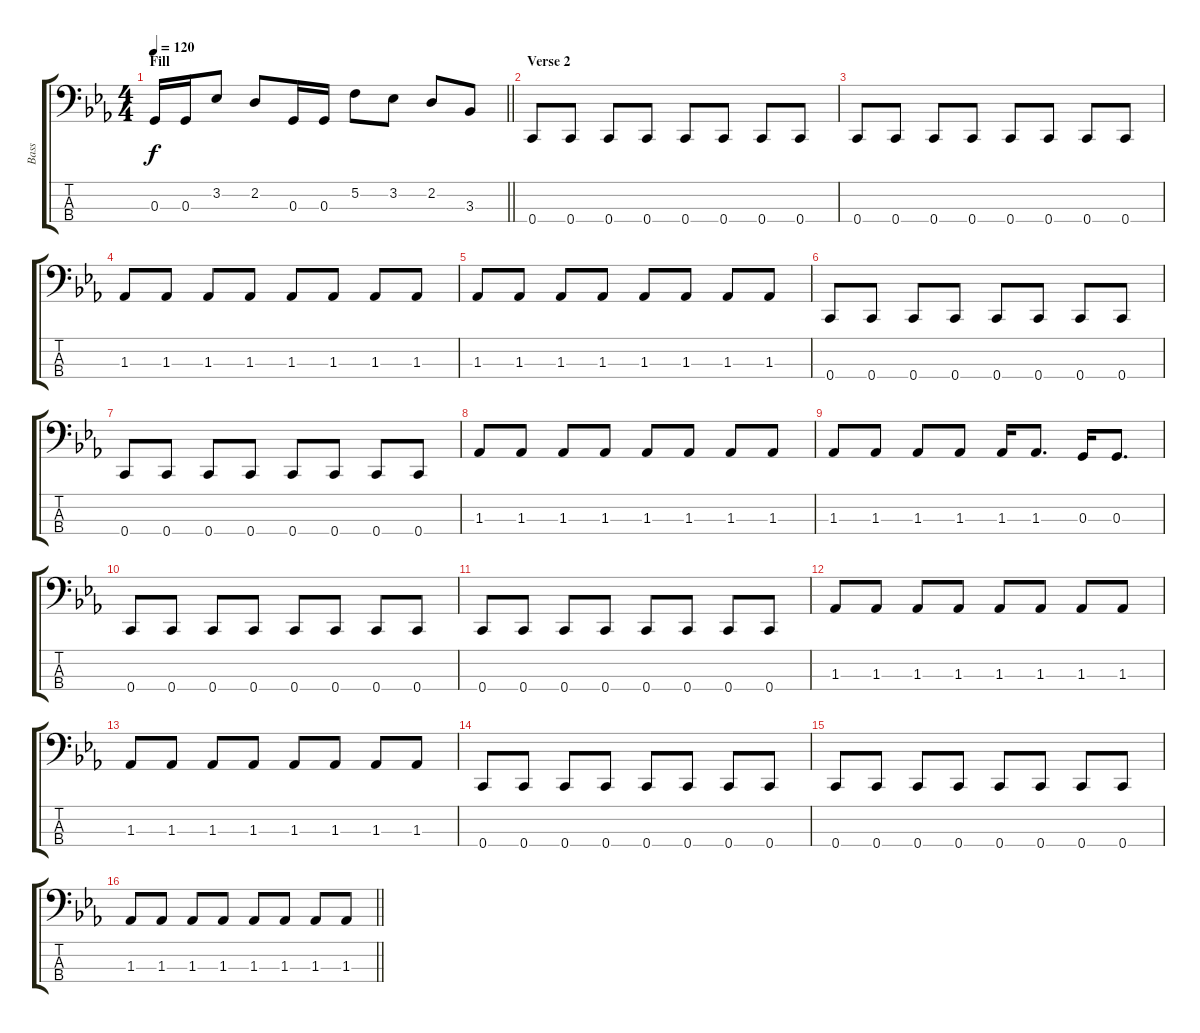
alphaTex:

\track ("Bass" "Bass") {instrument electricbassfinger}
\staff {score tabs}
\tuning (F2 C2 G1 C1) {hide}
\ts (4 4)
\section ("" "Fill")
\tempo 120
\clef f4
\barLineRight lightlight
\ks cminor
0.3.16{dy f} 0.3.16 3.2.8 2.2.8 0.3.16 0.3.16 5.2.8 3.2.8 2.2.8 3.3.8 |
\section ("" "Verse 2")
0.4.8 0.4.8 0.4.8 0.4.8 0.4.8 0.4.8 0.4.8 0.4.8 |
0.4.8 0.4.8 0.4.8 0.4.8 0.4.8 0.4.8 0.4.8 0.4.8 |
1.3.8 1.3.8 1.3.8 1.3.8 1.3.8 1.3.8 1.3.8 1.3.8 |
1.3.8 1.3.8 1.3.8 1.3.8 1.3.8 1.3.8 1.3.8 1.3.8 |
0.4.8 0.4.8 0.4.8 0.4.8 0.4.8 0.4.8 0.4.8 0.4.8 |
0.4.8 0.4.8 0.4.8 0.4.8 0.4.8 0.4.8 0.4.8 0.4.8 |
1.3.8 1.3.8 1.3.8 1.3.8 1.3.8 1.3.8 1.3.8 1.3.8 |
1.3.8 1.3.8 1.3.8 1.3.8 1.3.16 1.3.8{d} 0.3.16 0.3.8{d} |
0.4.8 0.4.8 0.4.8 0.4.8 0.4.8 0.4.8 0.4.8 0.4.8 |
0.4.8 0.4.8 0.4.8 0.4.8 0.4.8 0.4.8 0.4.8 0.4.8 |
1.3.8 1.3.8 1.3.8 1.3.8 1.3.8 1.3.8 1.3.8 1.3.8 |
1.3.8 1.3.8 1.3.8 1.3.8 1.3.8 1.3.8 1.3.8 1.3.8 |
0.4.8 0.4.8 0.4.8 0.4.8 0.4.8 0.4.8 0.4.8 0.4.8 |
0.4.8 0.4.8 0.4.8 0.4.8 0.4.8 0.4.8 0.4.8 0.4.8 |
\barLineRight lightlight
1.3.8 1.3.8 1.3.8 1.3.8 1.3.8 1.3.8 1.3.8 1.3.8
